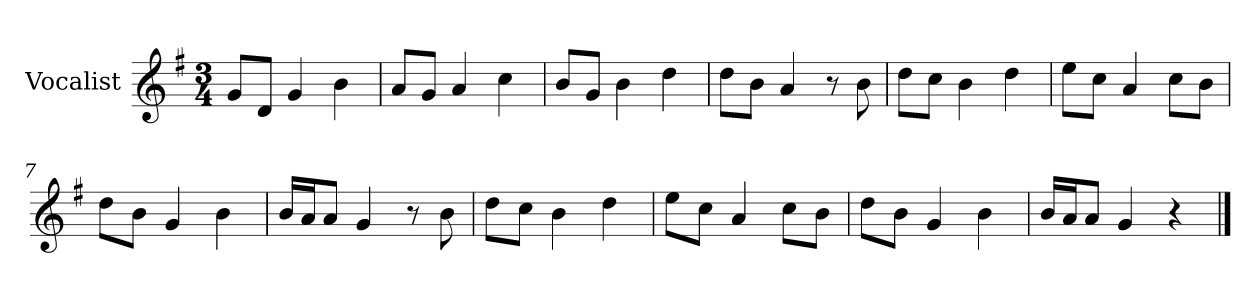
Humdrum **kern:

**kern
*part1
*staff1
*I"Vocalist
*k[f#]
*G:
*M3/4
=1
8gL
8dJ
4g
4b
=2
8aL
8gJ
4a
4cc
=3
8bL
8gJ
4b
4dd
=4
8ddL
8bJ
4a
8r
8b
=5
8ddL
8ccJ
4b
4dd
=6
8eeL
8ccJ
4a
8ccL
8bJ
=7
8ddL
8bJ
4g
4b
=8
16bLL
16aJ
8aJ
4g
8r
8b
=9
8ddL
8ccJ
4b
4dd
=10
8eeL
8ccJ
4a
8ccL
8bJ
=11
8ddL
8bJ
4g
4b
=12
16bLL
16aJ
8aJ
4g
4r
==
*-
